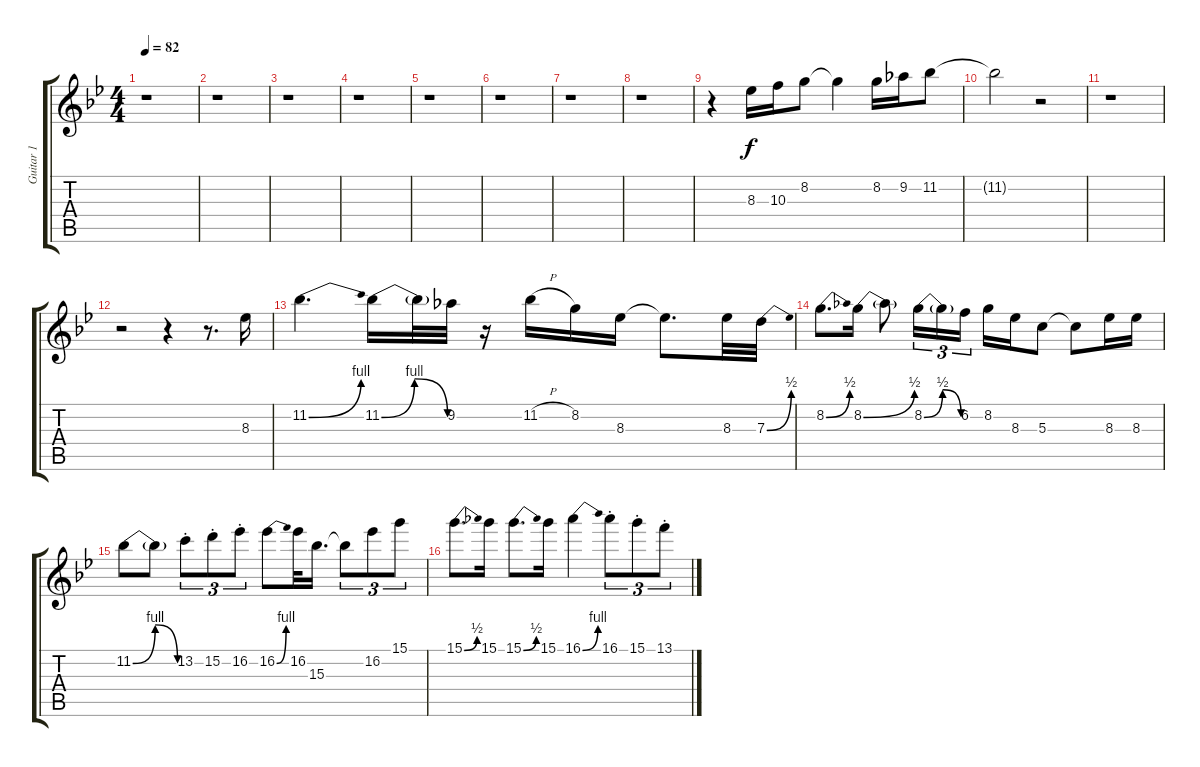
\track ("Guitar 1" "Guitar 1") {instrument distortionguitar}
\staff {score tabs}
\tuning (E4 B3 G3 D3 A2 E2) {hide}
\ts (4 4)
\tempo 82
\clef g2
\ks bb
r.1{dy mp} |
r.1 |
r.1 |
r.1 |
r.1 |
r.1 |
r.1 |
r.1 |
r.4{balance 4} 8.3.16{dy f} 10.3.16 8.2.8 8.2{t}.4 8.2.16 9.2.16 11.2.8 |
11.2{t}.2 r.2 |
r.1 |
r.2 r.4 r.8{d} 8.3.16{balance 8} |
11.2{be (bend 0 0 60 4)}.4{d} 11.2{be (bendrelease 0 0 10 4 49 4 60 0)}.16 11.2{t}.32 9.2.32 r.16 11.2{h}.16 8.2.16 8.3.16 8.3{t}.8{d} 8.3.32 7.3{be (bend 0 0 60 2)}.32 |
8.2{be (bend 0 0 60 2)}.8{d} 8.2{be (bend 0 0 60 2)}.16 8.2{t}.8 8.2{be (bendrelease 0 0 10 2 50 2 60 0)}.16{tu (3 2)} 8.2{t}.16{tu (3 2)} 6.2.16{tu (3 2)} 8.2.16 8.3.16 5.3.8 5.3{t}.8 8.3.16 8.3.16 |
11.2{be (bendrelease 0 0 30 4 30 4 60 0)}.8 11.2{t}.8 13.2{st}.8{tu (3 2)} 15.2{st}.8{tu (3 2)} 16.2{st}.8{tu (3 2)} 16.2{be (bend 0 0 60 4)}.8 16.2.32 15.3.16{d} 15.3{t}.8{tu (3 2)} 16.2.8{tu (3 2)} 15.1.8{tu (3 2)} |
15.1{be (bend 0 0 60 2)}.8{d} 15.1.16 15.1{be (bend 0 0 60 2)}.8{d} 15.1.16 16.1{be (bend 0 0 60 4)}.4 16.1{st}.8{tu (3 2)} 15.1{st}.8{tu (3 2)} 13.1{st}.8{tu (3 2)}
